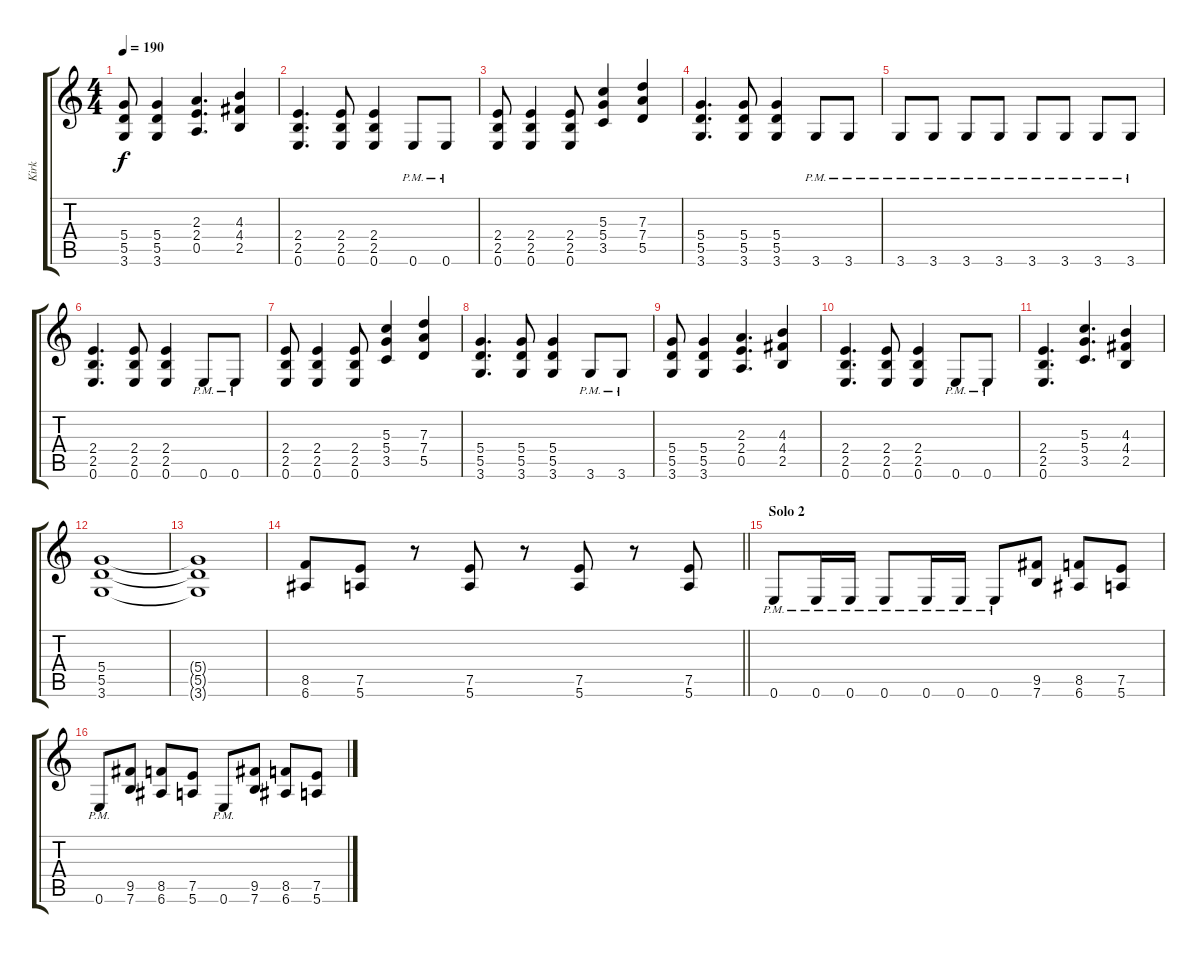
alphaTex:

\track ("Kirk" "Kirk") {instrument distortionguitar}
\staff {score tabs}
\tuning (E4 B3 G3 D3 A2 E2) {hide}
\ts (4 4)
\tempo 190
\clef g2
\ks c
(5.4 5.5 3.6).8{dy f} (5.4 5.5 3.6).4 (2.3 2.4 0.5).4{d} (4.3 4.4 2.5).4 |
(2.4 2.5 0.6).4{d} (2.4 2.5 0.6).8 (2.4 2.5 0.6).4 0.6{pm}.8 0.6{pm}.8 |
(2.4 2.5 0.6).8 (2.4 2.5 0.6).4 (2.4 2.5 0.6).8 (5.3 5.4 3.5).4 (7.3 7.4 5.5).4 |
(5.4 5.5 3.6).4{d} (5.4 5.5 3.6).8 (5.4 5.5 3.6).4 3.6{pm}.8 3.6{pm}.8 |
3.6{pm}.8 3.6{pm}.8 3.6{pm}.8 3.6{pm}.8 3.6{pm}.8 3.6{pm}.8 3.6{pm}.8 3.6{pm}.8 |
(2.4 2.5 0.6).4{d} (2.4 2.5 0.6).8 (2.4 2.5 0.6).4 0.6{pm}.8 0.6{pm}.8 |
(2.4 2.5 0.6).8 (2.4 2.5 0.6).4 (2.4 2.5 0.6).8 (5.3 5.4 3.5).4 (7.3 7.4 5.5).4 |
(5.4 5.5 3.6).4{d} (5.4 5.5 3.6).8 (5.4 5.5 3.6).4 3.6{pm}.8 3.6{pm}.8 |
(5.4 5.5 3.6).8 (5.4 5.5 3.6).4 (2.3 2.4 0.5).4{d} (4.3 4.4 2.5).4 |
(2.4 2.5 0.6).4{d} (2.4 2.5 0.6).8 (2.4 2.5 0.6).4 0.6{pm}.8 0.6{pm}.8 |
(2.4 2.5 0.6).4{d} (5.3 5.4 3.5).4{d} (4.3 4.4 2.5).4 |
(5.4 5.5 3.6).1 |
(5.4{t} 5.5{t} 3.6{t}).1 |
\barLineRight lightlight
(8.5 6.6).8{volume 6} (7.5 5.6).8 r.8 (7.5 5.6).8 r.8 (7.5 5.6).8 r.8 (7.5 5.6).8 |
\section ("" "Solo 2")
0.6{pm}.8{volume 4} 0.6{pm}.16 0.6{pm}.16 0.6{pm}.8 0.6{pm}.16 0.6{pm}.16 0.6{pm}.8 (9.5 7.6).8 (8.5 6.6).8 (7.5 5.6).8 |
0.6{pm}.8 (9.5 7.6).8 (8.5 6.6).8 (7.5 5.6).8 0.6{pm}.8 (9.5 7.6).8 (8.5 6.6).8 (7.5 5.6).8
